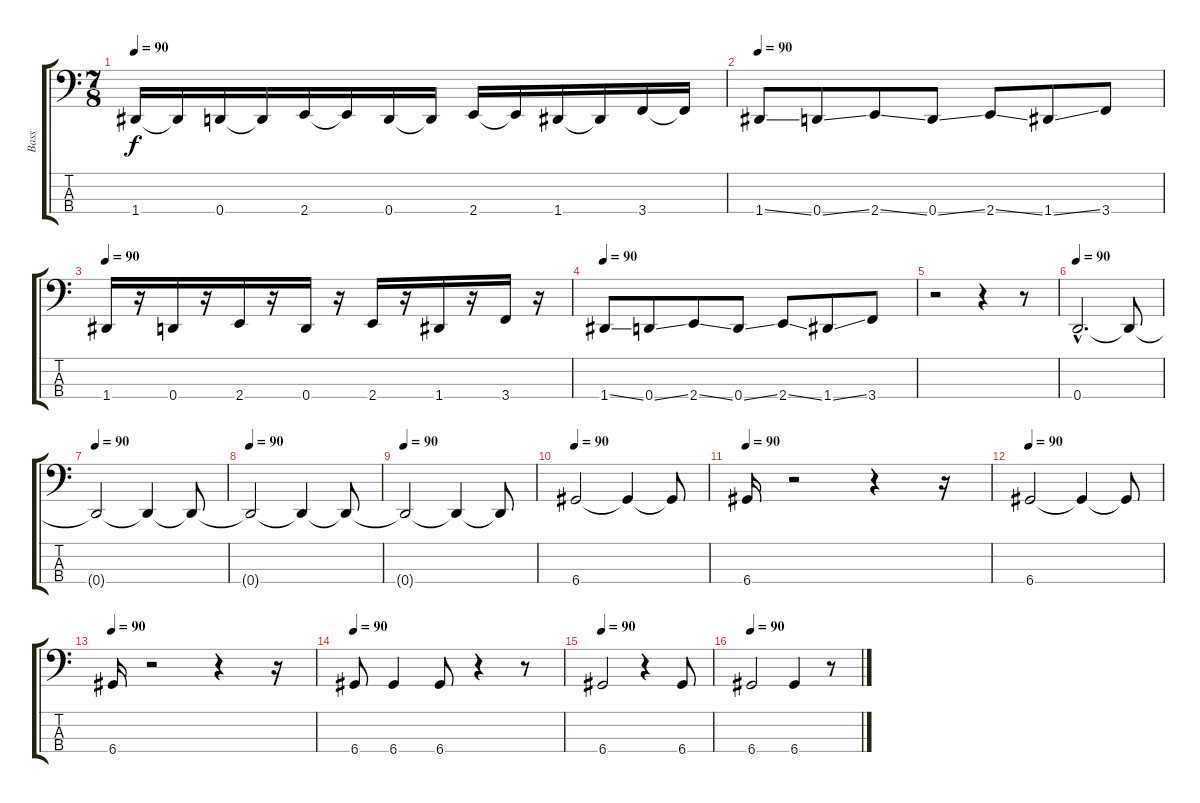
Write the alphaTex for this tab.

\track ("Bass" "Bass") {instrument electricbassfinger}
\staff {score tabs}
\tuning (G2 D2 A1 D1) {hide}
\ts (7 8)
\tempo 90
\clef f4
\ks c
1.4.16{dy f} 1.4{t}.16 0.4.16 0.4{t}.16 2.4.16 2.4{t}.16 0.4.16 0.4{t}.16 2.4.16 2.4{t}.16 1.4.16 1.4{t}.16 3.4.16 3.4{t}.16 |
\tempo 90
1.4{ss}.8 0.4{ss}.8 2.4{ss}.8 0.4{ss}.8 2.4{ss}.8 1.4{ss}.8 3.4.8 |
\tempo 90
1.4.16 r.16 0.4.16 r.16 2.4.16 r.16 0.4.16 r.16 2.4.16 r.16 1.4.16 r.16 3.4.16 r.16 |
\tempo 90
1.4{ss}.8 0.4{ss}.8 2.4{ss}.8 0.4{ss}.8 2.4{ss}.8 1.4{ss}.8 3.4.8 |
r.2 r.4 r.8 |
\tempo 90
0.4{hac}.2{d} 0.4{t}.8 |
\tempo 90
0.4{t}.2 0.4{t}.4 0.4{t}.8 |
\tempo 90
0.4{t}.2 0.4{t}.4 0.4{t}.8 |
\tempo 90
0.4{t}.2 0.4{t}.4 0.4{t}.8 |
\tempo 90
6.4.2 6.4{t}.4 6.4{t}.8 |
\tempo 90
6.4.16 r.2 r.4 r.16 |
\tempo 90
6.4.2 6.4{t}.4 6.4{t}.8 |
\tempo 90
6.4.16 r.2 r.4 r.16 |
\tempo 90
6.4.8 6.4.4 6.4.8 r.4 r.8 |
\tempo 90
6.4.2 r.4 6.4.8 |
\tempo 90
6.4.2 6.4.4 r.8
